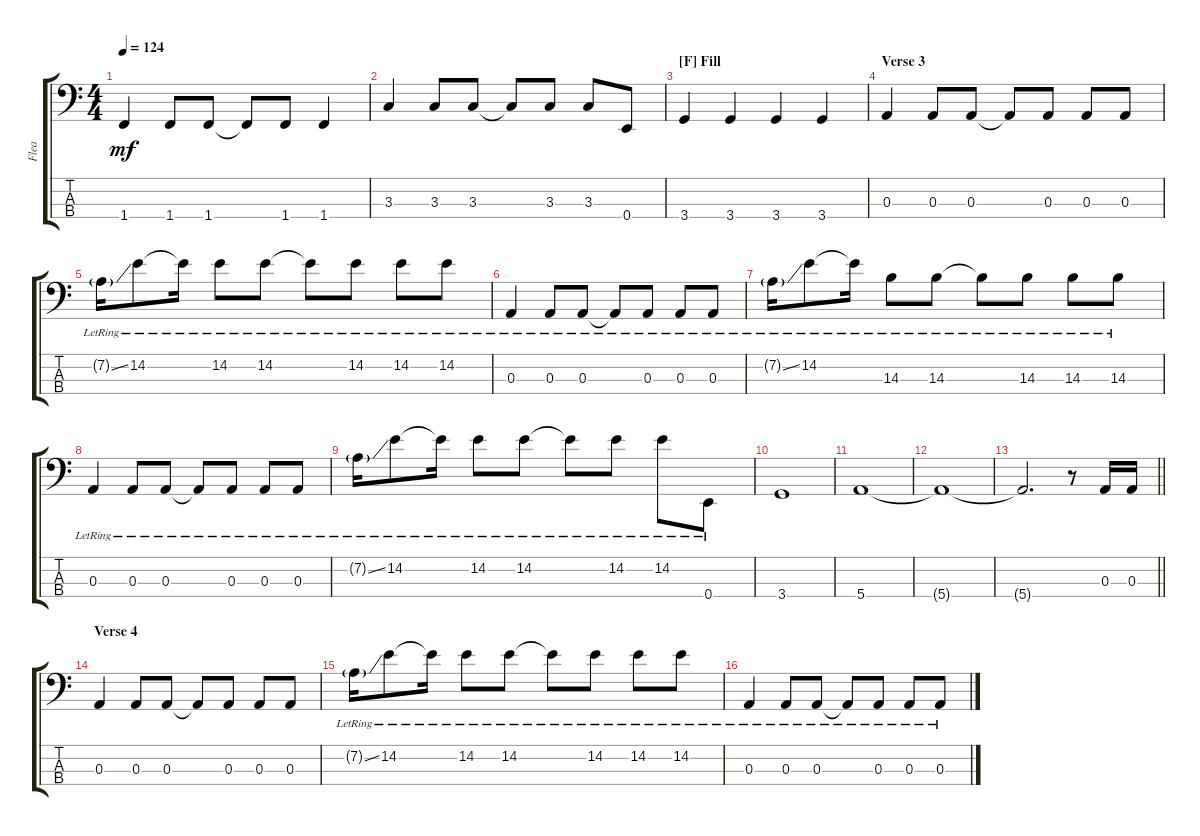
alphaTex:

\track ("Flea " "Flea ") {instrument electricbassfinger}
\staff {score tabs}
\tuning (G2 D2 A1 E1) {hide}
\ts (4 4)
\tempo 124
\clef f4
\ks c
1.4.4{dy mf} 1.4.8 1.4.8 1.4{t}.8 1.4.8 1.4.4 |
3.3.4 3.3.8 3.3.8 3.3{t}.8 3.3.8 3.3.8 0.4.8 |
\section ("" "[F] Fill")
3.4.4 3.4.4 3.4.4 3.4.4 |
\section ("" "Verse 3")
0.3.4 0.3.8 0.3.8 0.3{t}.8 0.3.8 0.3.8 0.3.8 |
7.2{ss g lr}.16 14.2{lr}.8 14.2{lr t}.16 14.2{lr}.8 14.2{lr}.8 14.2{lr t}.8 14.2{lr}.8 14.2{lr}.8 14.2{lr}.8 |
0.3{lr}.4 0.3{lr}.8 0.3{lr}.8 0.3{lr t}.8 0.3{lr}.8 0.3{lr}.8 0.3{lr}.8 |
7.2{ss g lr}.16 14.2{lr}.8 14.2{lr t}.16 14.3{lr}.8 14.3{lr}.8 14.3{lr t}.8 14.3{lr}.8 14.3{lr}.8 14.3{lr}.8 |
0.3{lr}.4 0.3{lr}.8 0.3{lr}.8 0.3{lr t}.8 0.3{lr}.8 0.3{lr}.8 0.3{lr}.8 |
7.2{ss g lr}.16 14.2{lr}.8 14.2{lr t}.16 14.2{lr}.8 14.2{lr}.8 14.2{lr t}.8 14.2{lr}.8 14.2{lr}.8 0.4{lr}.8 |
3.4.1 |
5.4.1 |
5.4{t}.1 |
\barLineRight lightlight
5.4{t}.2{d} r.8 0.3.16 0.3.16 |
\section ("" "Verse 4")
0.3.4 0.3.8 0.3.8 0.3{t}.8 0.3.8 0.3.8 0.3.8 |
7.2{ss g lr}.16 14.2{lr}.8 14.2{lr t}.16 14.2{lr}.8 14.2{lr}.8 14.2{lr t}.8 14.2{lr}.8 14.2{lr}.8 14.2{lr}.8 |
0.3{lr}.4 0.3{lr}.8 0.3{lr}.8 0.3{lr t}.8 0.3{lr}.8 0.3{lr}.8 0.3{lr}.8
